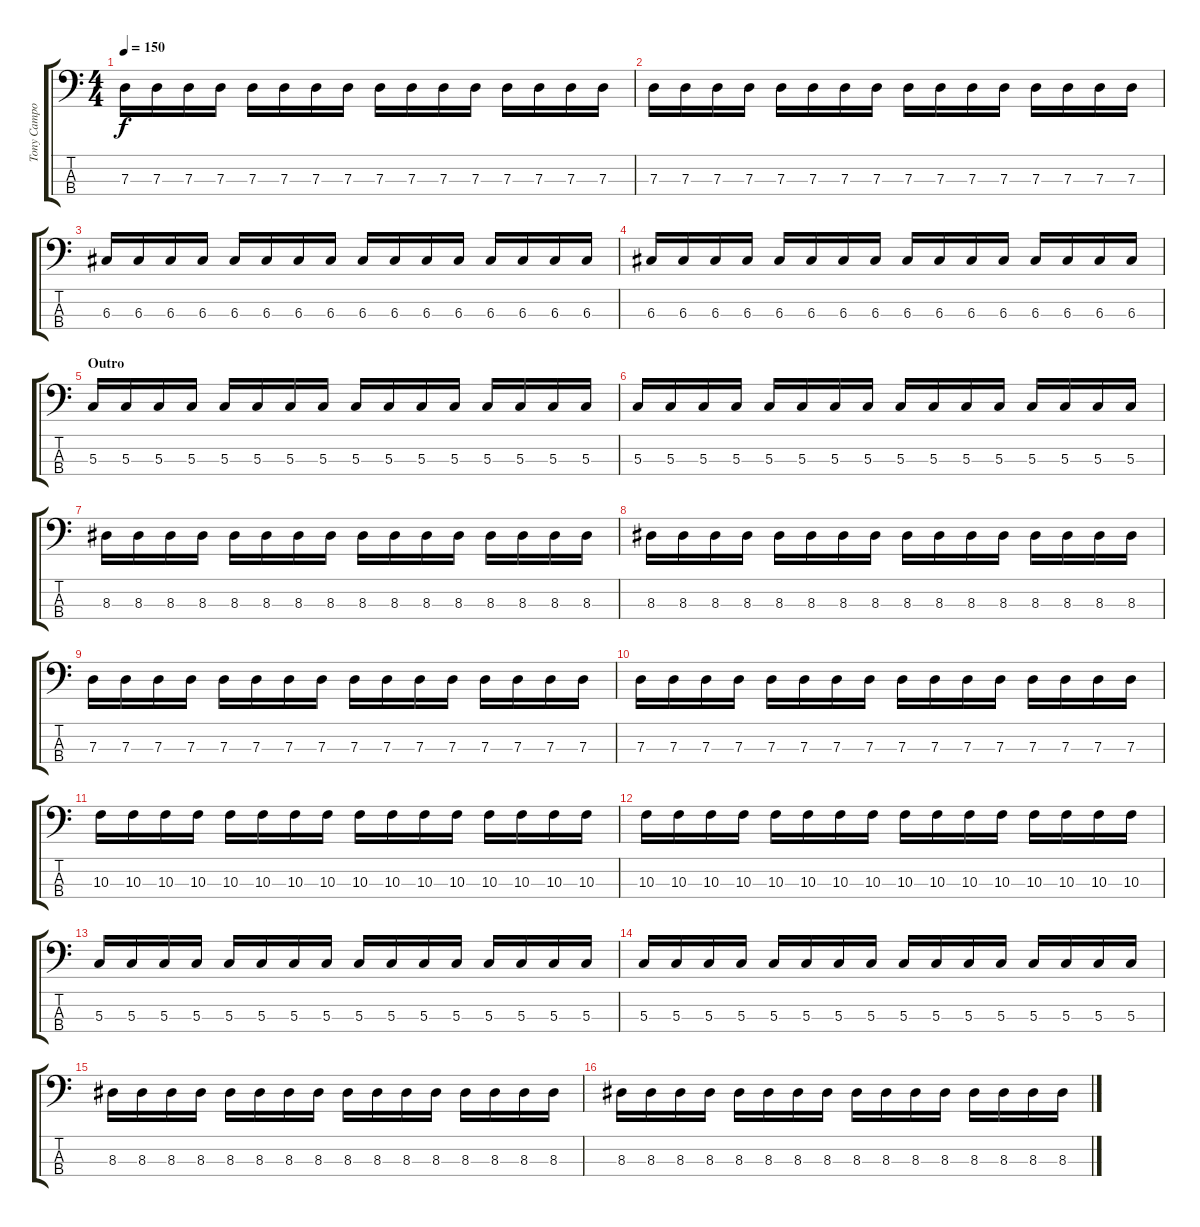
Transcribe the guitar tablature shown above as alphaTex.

\track ("Tony Campos" "Tony Campo") {instrument electricbasspick}
\staff {score tabs}
\tuning (F2 C2 G1 C1) {hide}
\ts (4 4)
\tempo 150
\clef f4
\ks c
7.3.16{dy f} 7.3.16 7.3.16 7.3.16 7.3.16 7.3.16 7.3.16 7.3.16 7.3.16 7.3.16 7.3.16 7.3.16 7.3.16 7.3.16 7.3.16 7.3.16 |
7.3.16 7.3.16 7.3.16 7.3.16 7.3.16 7.3.16 7.3.16 7.3.16 7.3.16 7.3.16 7.3.16 7.3.16 7.3.16 7.3.16 7.3.16 7.3.16 |
6.3.16 6.3.16 6.3.16 6.3.16 6.3.16 6.3.16 6.3.16 6.3.16 6.3.16 6.3.16 6.3.16 6.3.16 6.3.16 6.3.16 6.3.16 6.3.16 |
6.3.16 6.3.16 6.3.16 6.3.16 6.3.16 6.3.16 6.3.16 6.3.16 6.3.16 6.3.16 6.3.16 6.3.16 6.3.16 6.3.16 6.3.16 6.3.16 |
\section ("" "Outro")
5.3.16 5.3.16 5.3.16 5.3.16 5.3.16 5.3.16 5.3.16 5.3.16 5.3.16 5.3.16 5.3.16 5.3.16 5.3.16 5.3.16 5.3.16 5.3.16 |
5.3.16 5.3.16 5.3.16 5.3.16 5.3.16 5.3.16 5.3.16 5.3.16 5.3.16 5.3.16 5.3.16 5.3.16 5.3.16 5.3.16 5.3.16 5.3.16 |
8.3.16 8.3.16 8.3.16 8.3.16 8.3.16 8.3.16 8.3.16 8.3.16 8.3.16 8.3.16 8.3.16 8.3.16 8.3.16 8.3.16 8.3.16 8.3.16 |
8.3.16 8.3.16 8.3.16 8.3.16 8.3.16 8.3.16 8.3.16 8.3.16 8.3.16 8.3.16 8.3.16 8.3.16 8.3.16 8.3.16 8.3.16 8.3.16 |
7.3.16 7.3.16 7.3.16 7.3.16 7.3.16 7.3.16 7.3.16 7.3.16 7.3.16 7.3.16 7.3.16 7.3.16 7.3.16 7.3.16 7.3.16 7.3.16 |
7.3.16 7.3.16 7.3.16 7.3.16 7.3.16 7.3.16 7.3.16 7.3.16 7.3.16 7.3.16 7.3.16 7.3.16 7.3.16 7.3.16 7.3.16 7.3.16 |
10.3.16 10.3.16 10.3.16 10.3.16 10.3.16 10.3.16 10.3.16 10.3.16 10.3.16 10.3.16 10.3.16 10.3.16 10.3.16 10.3.16 10.3.16 10.3.16 |
10.3.16 10.3.16 10.3.16 10.3.16 10.3.16 10.3.16 10.3.16 10.3.16 10.3.16 10.3.16 10.3.16 10.3.16 10.3.16 10.3.16 10.3.16 10.3.16 |
5.3.16 5.3.16 5.3.16 5.3.16 5.3.16 5.3.16 5.3.16 5.3.16 5.3.16 5.3.16 5.3.16 5.3.16 5.3.16 5.3.16 5.3.16 5.3.16 |
5.3.16 5.3.16 5.3.16 5.3.16 5.3.16 5.3.16 5.3.16 5.3.16 5.3.16 5.3.16 5.3.16 5.3.16 5.3.16 5.3.16 5.3.16 5.3.16 |
8.3.16 8.3.16 8.3.16 8.3.16 8.3.16 8.3.16 8.3.16 8.3.16 8.3.16 8.3.16 8.3.16 8.3.16 8.3.16 8.3.16 8.3.16 8.3.16 |
8.3.16 8.3.16 8.3.16 8.3.16 8.3.16 8.3.16 8.3.16 8.3.16 8.3.16 8.3.16 8.3.16 8.3.16 8.3.16 8.3.16 8.3.16 8.3.16
